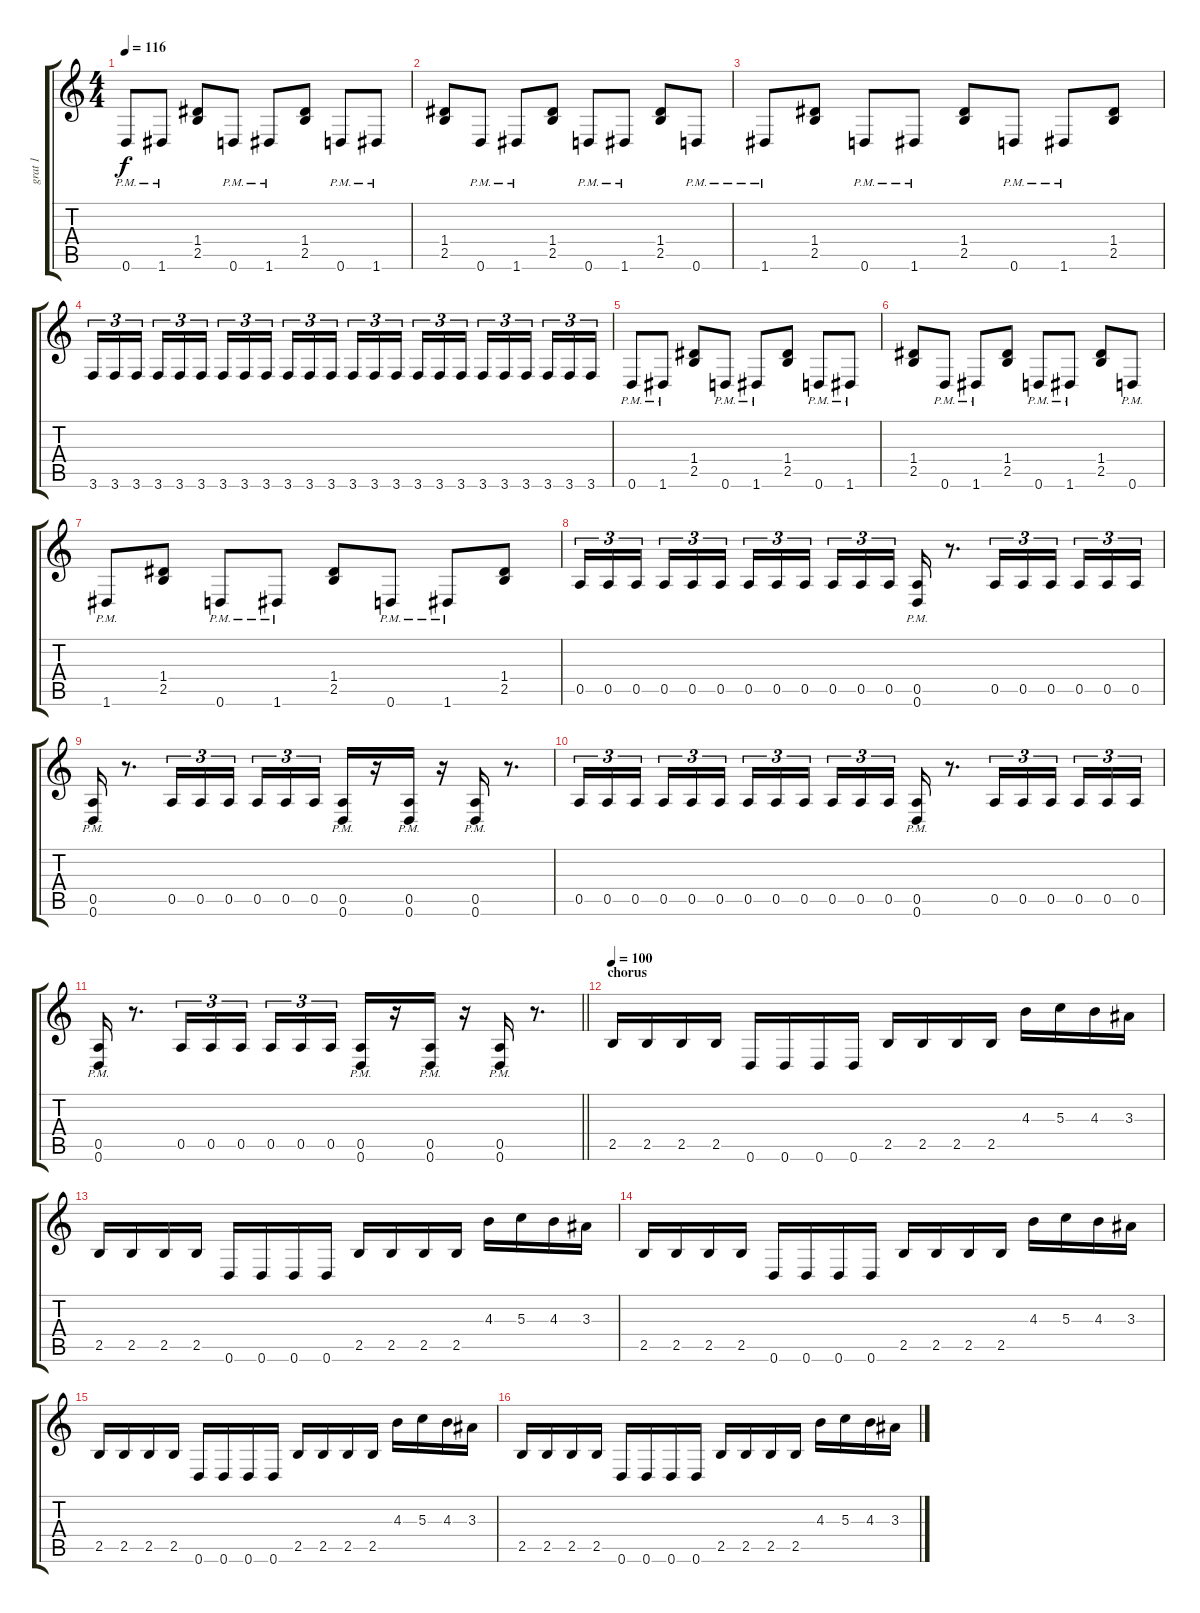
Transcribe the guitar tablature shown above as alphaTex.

\track ("grat 1" "grat 1") {instrument distortionguitar}
\staff {score tabs}
\tuning (E4 B3 G3 D3 A2 D2) {hide}
\ts (4 4)
\tempo 116
\clef g2
\ks c
0.6{pm}.8{dy f} 1.6{pm}.8 (1.4 2.5).8 0.6{pm}.8 1.6{pm}.8 (1.4 2.5).8 0.6{pm}.8 1.6{pm}.8 |
(1.4 2.5).8 0.6{pm}.8 1.6{pm}.8 (1.4 2.5).8 0.6{pm}.8 1.6{pm}.8 (1.4 2.5).8 0.6{pm}.8 |
1.6{pm}.8 (1.4 2.5).8 0.6{pm}.8 1.6{pm}.8 (1.4 2.5).8 0.6{pm}.8 1.6{pm}.8 (1.4 2.5).8 |
3.6.16{tu (3 2)} 3.6.16{tu (3 2)} 3.6.16{tu (3 2) beam splitsecondary} 3.6.16{tu (3 2)} 3.6.16{tu (3 2)} 3.6.16{tu (3 2)} 3.6.16{tu (3 2)} 3.6.16{tu (3 2)} 3.6.16{tu (3 2) beam splitsecondary} 3.6.16{tu (3 2)} 3.6.16{tu (3 2)} 3.6.16{tu (3 2)} 3.6.16{tu (3 2)} 3.6.16{tu (3 2)} 3.6.16{tu (3 2) beam splitsecondary} 3.6.16{tu (3 2)} 3.6.16{tu (3 2)} 3.6.16{tu (3 2)} 3.6.16{tu (3 2)} 3.6.16{tu (3 2)} 3.6.16{tu (3 2) beam splitsecondary} 3.6.16{tu (3 2)} 3.6.16{tu (3 2)} 3.6.16{tu (3 2)} |
0.6{pm}.8 1.6{pm}.8 (1.4 2.5).8 0.6{pm}.8 1.6{pm}.8 (1.4 2.5).8 0.6{pm}.8 1.6{pm}.8 |
(1.4 2.5).8 0.6{pm}.8 1.6{pm}.8 (1.4 2.5).8 0.6{pm}.8 1.6{pm}.8 (1.4 2.5).8 0.6{pm}.8 |
1.6{pm}.8 (1.4 2.5).8 0.6{pm}.8 1.6{pm}.8 (1.4 2.5).8 0.6{pm}.8 1.6{pm}.8 (1.4 2.5).8 |
0.5.16{tu (3 2)} 0.5.16{tu (3 2)} 0.5.16{tu (3 2) beam splitsecondary} 0.5.16{tu (3 2)} 0.5.16{tu (3 2)} 0.5.16{tu (3 2)} 0.5.16{tu (3 2)} 0.5.16{tu (3 2)} 0.5.16{tu (3 2) beam splitsecondary} 0.5.16{tu (3 2)} 0.5.16{tu (3 2)} 0.5.16{tu (3 2)} (0.5{pm} 0.6{pm}).16 r.8{d} 0.5.16{tu (3 2)} 0.5.16{tu (3 2)} 0.5.16{tu (3 2) beam splitsecondary} 0.5.16{tu (3 2)} 0.5.16{tu (3 2)} 0.5.16{tu (3 2)} |
(0.5{pm} 0.6{pm}).16 r.8{d} 0.5.16{tu (3 2)} 0.5.16{tu (3 2)} 0.5.16{tu (3 2) beam splitsecondary} 0.5.16{tu (3 2)} 0.5.16{tu (3 2)} 0.5.16{tu (3 2)} (0.5{pm} 0.6{pm}).16 r.16 (0.5{pm} 0.6{pm}).16 r.16 (0.5{pm} 0.6{pm}).16 r.8{d} |
0.5.16{tu (3 2)} 0.5.16{tu (3 2)} 0.5.16{tu (3 2) beam splitsecondary} 0.5.16{tu (3 2)} 0.5.16{tu (3 2)} 0.5.16{tu (3 2)} 0.5.16{tu (3 2)} 0.5.16{tu (3 2)} 0.5.16{tu (3 2) beam splitsecondary} 0.5.16{tu (3 2)} 0.5.16{tu (3 2)} 0.5.16{tu (3 2)} (0.5{pm} 0.6{pm}).16 r.8{d} 0.5.16{tu (3 2)} 0.5.16{tu (3 2)} 0.5.16{tu (3 2) beam splitsecondary} 0.5.16{tu (3 2)} 0.5.16{tu (3 2)} 0.5.16{tu (3 2)} |
\barLineRight lightlight
(0.5{pm} 0.6{pm}).16 r.8{d} 0.5.16{tu (3 2)} 0.5.16{tu (3 2)} 0.5.16{tu (3 2) beam splitsecondary} 0.5.16{tu (3 2)} 0.5.16{tu (3 2)} 0.5.16{tu (3 2)} (0.5{pm} 0.6{pm}).16 r.16 (0.5{pm} 0.6{pm}).16 r.16 (0.5{pm} 0.6{pm}).16 r.8{d} |
\section ("" "chorus")
\tempo 100
2.5.16 2.5.16 2.5.16 2.5.16 0.6.16 0.6.16 0.6.16 0.6.16 2.5.16 2.5.16 2.5.16 2.5.16 4.3.16 5.3.16 4.3.16 3.3.16 |
2.5.16 2.5.16 2.5.16 2.5.16 0.6.16 0.6.16 0.6.16 0.6.16 2.5.16 2.5.16 2.5.16 2.5.16 4.3.16 5.3.16 4.3.16 3.3.16 |
2.5.16 2.5.16 2.5.16 2.5.16 0.6.16 0.6.16 0.6.16 0.6.16 2.5.16 2.5.16 2.5.16 2.5.16 4.3.16 5.3.16 4.3.16 3.3.16 |
2.5.16 2.5.16 2.5.16 2.5.16 0.6.16 0.6.16 0.6.16 0.6.16 2.5.16 2.5.16 2.5.16 2.5.16 4.3.16 5.3.16 4.3.16 3.3.16 |
2.5.16 2.5.16 2.5.16 2.5.16 0.6.16 0.6.16 0.6.16 0.6.16 2.5.16 2.5.16 2.5.16 2.5.16 4.3.16 5.3.16 4.3.16 3.3.16
